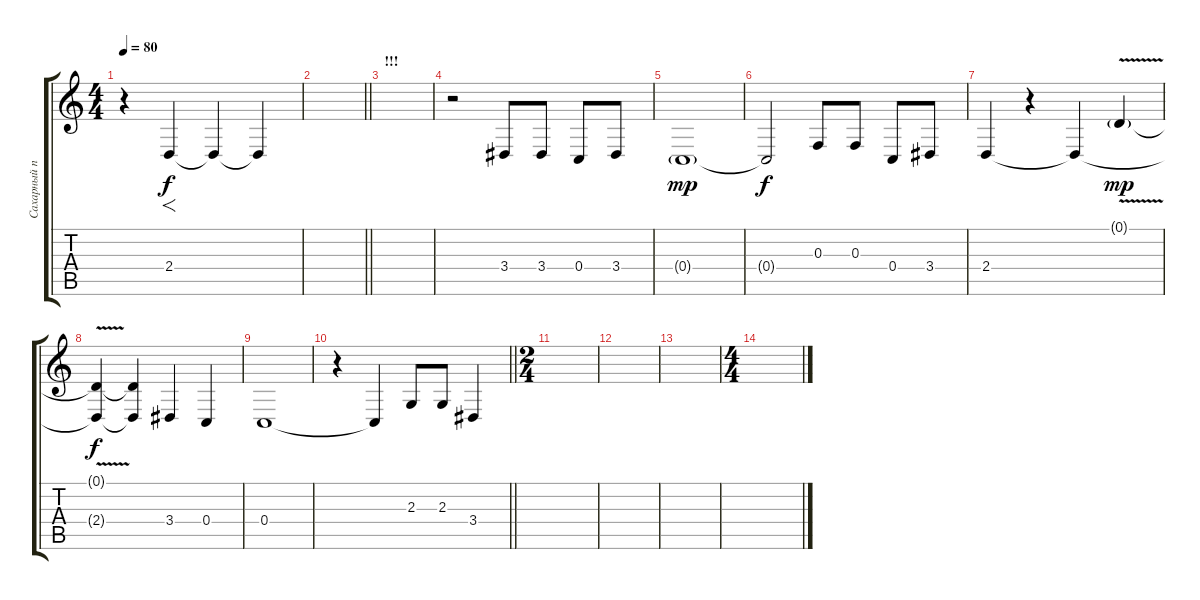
\track ("Сахарный песок:)" "Сахарный п") {instrument lead1square}
\staff {score tabs}
\tuning (D4 A3 F3 C3 G2 C2) {hide}
\ts (4 4)
\tempo 80
\clef g2
\ks c
r.4{dy f} 2.4.4{f} 2.4{t}.4 2.4{t}.4 |
\barLineRight lightlight
|
\section ("" "!!!")
|
r.2 3.4.8 3.4.8 0.4.8 3.4.8 |
0.4{g}.1{dy mp} |
0.4{t}.2{dy f} 0.3.8 0.3.8 0.4.8 3.4.8 |
2.4.4 r.4 2.4{t}.4 0.1{v g}.4{dy mp} |
(0.1{t} 2.4{t}).4{dy f} (0.1{t} 2.4{t}).4 3.4.4 0.4.4 |
0.4.1 |
\barLineRight lightlight
r.4 0.4{t}.4 2.3.8 2.3.8 3.4.4 |
\ts (2 4)
|
|
|
\ts (4 4)
